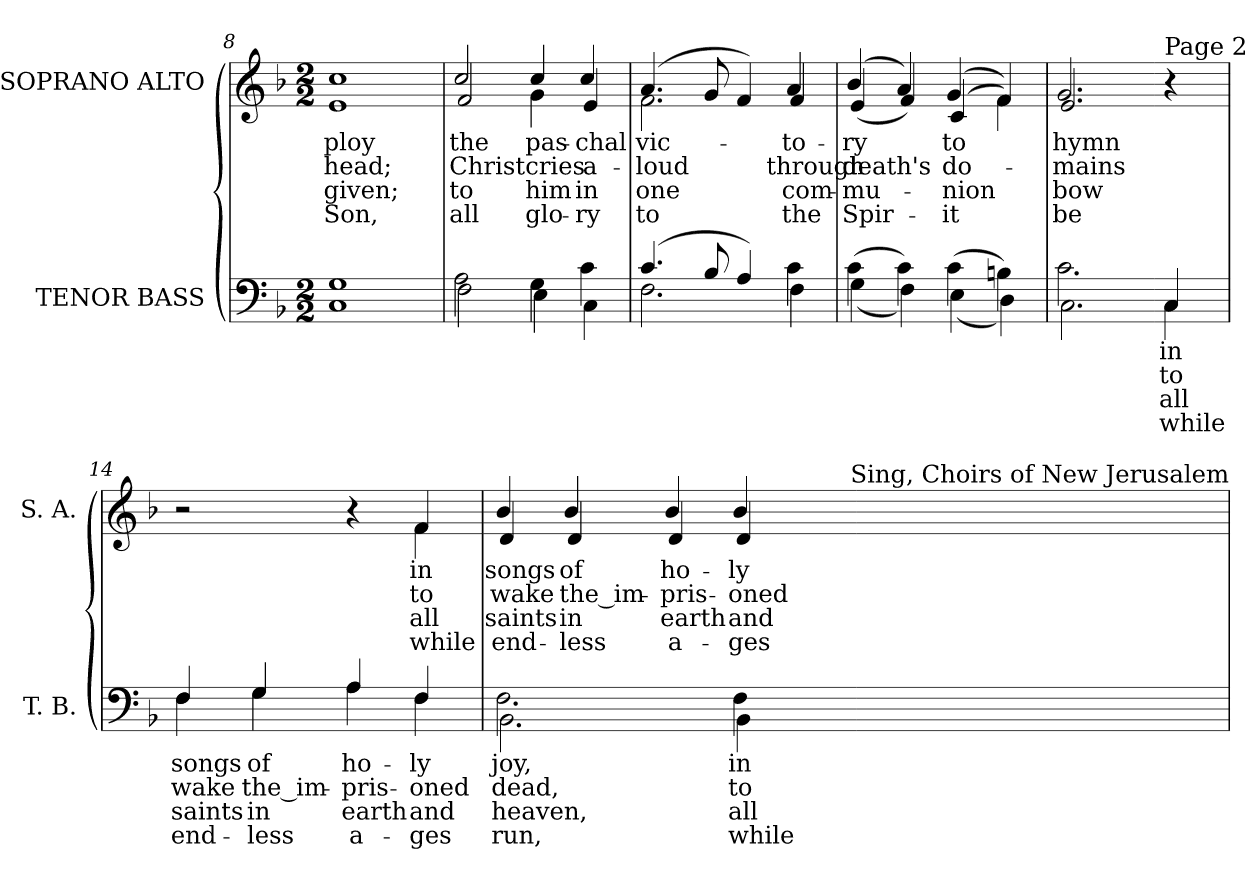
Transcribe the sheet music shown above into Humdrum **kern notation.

**kern	**text	**text	**text	**text	**kern	**text	**text	**text	**text
*part2	*part2	*part2	*part2	*part2	*part1	*part1	*part1	*part1	*part1
*staff2	*staff2	*staff2	*staff2	*staff2	*staff1	*staff1	*staff1	*staff1	*staff1
*I"TENOR BASS	*	*	*	*	*I"SOPRANO ALTO	*	*	*	*
*I'T. B.	*	*	*	*	*I'S. A.	*	*	*	*
*clefF4	*	*	*	*	*clefG2	*	*	*	*
*k[b-]	*	*	*	*	*k[b-]	*	*	*	*
*F:	*	*	*	*	*F:	*	*	*	*
*M2/2	*	*	*	*	*M2/2	*	*	*	*
=8	=8	=8	=8	=8	=8	=8	=8	=8	=8
*^	*	*	*	*	*	*	*	*	*
!	!	!	!	!	!	!	!LO:LY:b:color=#000000	!LO:LY:b:color=#000000	!LO:LY:b:color=#000000	!LO:LY:b:color=#000000
*	*	*	*	*	*	*^	*	*	*	*
1Gi	1Ci	.	.	.	.	1cci	1ei	-ploy	head;	given;	Son,
!!LO:LB:g=z	!!
=9	=9	=9	=9	=9	=9	=9	=9	=9	=9	=9	=9
!	!	!	!	!	!	!	!	!LO:LY:b:color=#000000	!LO:LY:b:color=#000000	!LO:LY:b:color=#000000	!LO:LY:b:color=#000000
2Ai\	2Fi\	.	.	.	.	2cci/	2fi/	the	Christ	to	all
!	!	!	!	!	!	!	!	!LO:LY:b:color=#000000	!LO:LY:b:color=#000000	!LO:LY:b:color=#000000	!LO:LY:b:color=#000000
4Gi\	4Ei\	.	.	.	.	4cci/	4gi\	pas-	cries	him	glo-
!	!	!	!	!	!	!	!	!LO:LY:b:color=#000000	!LO:LY:b:color=#000000	!LO:LY:b:color=#000000	!LO:LY:b:color=#000000
4ci\	4Ci\	.	.	.	.	4cci/	4ei/	-chal	a-	in	-ry
=10	=10	=10	=10	=10	=10	=10	=10	=10	=10	=10	=10
!	!	!	!	!	!	!	!	!LO:LY:b:color=#000000	!LO:LY:b:color=#000000	!LO:LY:b:color=#000000	!LO:LY:b:color=#000000
(4.ci/	2.Fi\	.	.	.	.	(4.ai/	2.fi\	vic-	-loud	one	to
8B-i/	.	.	.	.	.	8gi/	.	.	.	.	.
4Ai/)	.	.	.	.	.	4fi/)	.	.	.	.	.
!	!	!	!	!	!	!	!	!LO:LY:b:color=#000000	!LO:LY:b:color=#000000	!LO:LY:b:color=#000000	!LO:LY:b:color=#000000
4ci\	4Fi\	.	.	.	.	4ai/	4fi/	-to-	through	com-	the
=11	=11	=11	=11	=11	=11	=11	=11	=11	=11	=11	=11
!	!	!	!	!	!	!	!	!LO:LY:b:color=#000000	!LO:LY:b:color=#000000	!LO:LY:b:color=#000000	!LO:LY:b:color=#000000
(4ci\	(4Gi\	.	.	.	.	(4b-i/	(4ei/	-ry	death's	-mu-	Spir-
4ci\)	4Fi\)	.	.	.	.	4ai/)	4fi/)	.	.	.	.
!	!	!	!	!	!	!	!	!LO:LY:b:color=#000000	!LO:LY:b:color=#000000	!LO:LY:b:color=#000000	!LO:LY:b:color=#000000
(4ci\	(4Ei\	.	.	.	.	(4gi/	(4ci/	to	do-	-nion	-it
4Bni\)	4Di\)	.	.	.	.	4fi/)	4fi\)	.	.	.	.
=12	=12	=12	=12	=12	=12	=12	=12	=12	=12	=12	=12
!	!	!	!	!	!	!	!	!LO:LY:b:color=#000000	!LO:LY:b:color=#000000	!LO:LY:b:color=#000000	!LO:LY:b:color=#000000
2.ci\	2.Ci\	.	.	.	.	2.gi/	2.ei/	hymn	-mains	bow	be
!!LO:PB:g=z	!!
=13-	=13-	=13-	=13-	=13-	=13-	=13-	=13-	=13-	=13-	=13-	=13-
!	!	!	!	!	!	!LO:TX:a:t=Page 2	!	!	!	!	!
!	!	!LO:LY:b:color=#000000	!LO:LY:b:color=#000000	!LO:LY:b:color=#000000	!LO:LY:b:color=#000000	!	!	!	!	!	!
4Ci/	4Ci\	in	to	all	while	4r	4ryy	.	.	.	.
=14	=14	=14	=14	=14	=14	=14	=14	=14	=14	=14	=14
!	!	!LO:LY:b:color=#000000	!LO:LY:b:color=#000000	!LO:LY:b:color=#000000	!LO:LY:b:color=#000000	!	!	!	!	!	!
4Fi/	4Fi\	songs	wake	saints	end-	2r	2ryy	.	.	.	.
!	!	!LO:LY:b:color=#000000	!LO:LY:b:color=#000000	!LO:LY:b:color=#000000	!LO:LY:b:color=#000000	!	!	!	!	!	!
4Gi/	4Gi\	of	the_im-	in	-less	.	.	.	.	.	.
!	!	!LO:LY:b:color=#000000	!LO:LY:b:color=#000000	!LO:LY:b:color=#000000	!LO:LY:b:color=#000000	!	!	!	!	!	!
4Ai/	4Ai\	ho-	-pris-	earth	a-	4r	4ryy	.	.	.	.
!	!	!LO:LY:b:color=#000000	!LO:LY:b:color=#000000	!LO:LY:b:color=#000000	!LO:LY:b:color=#000000	!	!	!	!	!	!
!	!	!	!	!	!	!	!	!LO:LY:b:color=#000000	!LO:LY:b:color=#000000	!LO:LY:b:color=#000000	!LO:LY:b:color=#000000
4Fi/	4Fi\	-ly	-oned	and	-ges	4fi/	4fi\	in	to	all	while
*	*	*	*	*	*	*v	*v	*	*	*	*
=15	=15	=15	=15	=15	=15	=15	=15	=15	=15	=15
*	*	*	*	*	*	*^	*	*	*	*
!	!	!LO:LY:b:color=#000000	!LO:LY:b:color=#000000	!LO:LY:b:color=#000000	!LO:LY:b:color=#000000	!	!	!	!	!	!
*	*	*	*	*	*	*v	*v	*	*	*	*
*	*	*	*	*	*	*^	*	*	*	*
!	!	!	!	!	!	!	!	!LO:LY:b:color=#000000	!LO:LY:b:color=#000000	!LO:LY:b:color=#000000	!LO:LY:b:color=#000000
*	*	*	*	*	*	*	*^	*	*	*	*
2.Fi\	2.BB-i\	joy,	dead,	heaven,	run,	4b-i/	4di/	2ryy	songs	wake	saints	end-
!	!	!	!	!	!	!	!	!	!LO:LY:b:color=#000000	!LO:LY:b:color=#000000	!LO:LY:b:color=#000000	!LO:LY:b:color=#000000
.	.	.	.	.	.	4b-i/	4di/	.	of	the_im-	in	-less
!	!	!	!	!	!	!	!	!	!LO:LY:b:color=#000000	!LO:LY:b:color=#000000	!LO:LY:b:color=#000000	!LO:LY:b:color=#000000
.	.	.	.	.	.	4b-i/	4di/	4ryy	ho-	-pris-	earth	a-
!	!	!LO:LY:b:color=#000000	!LO:LY:b:color=#000000	!LO:LY:b:color=#000000	!LO:LY:b:color=#000000	!	!	!	!	!	!	!
!	!	!	!	!	!	!	!	!	!LO:LY:b:color=#000000	!LO:LY:b:color=#000000	!LO:LY:b:color=#000000	!LO:LY:b:color=#000000
4Fi\	4BB-i\	in	to	all	while	4b-i/	4di/	8ryy	-ly	-oned	and	-ges
.	.	.	.	.	.	.	.	16ryy	.	.	.	.
.	.	.	.	.	.	.	.	32ryy	.	.	.	.
.	.	.	.	.	.	.	.	64ryy	.	.	.	.
.	.	.	.	.	.	.	.	128...ryy	.	.	.	.
!	!	!	!	!	!	!	!	!LO:TX:a:t=Sing, Choirs of New Jerusalem	!	!	!	!
.	.	.	.	.	.	.	.	1024ryy	.	.	.	.
*v	*v	*	*	*	*	*	*	*	*	*	*	*
*	*	*	*	*	*v	*v	*v	*	*	*	*
=	=	=	=	=	=	=	=	=	=
*-	*-	*-	*-	*-	*-	*-	*-	*-	*-
